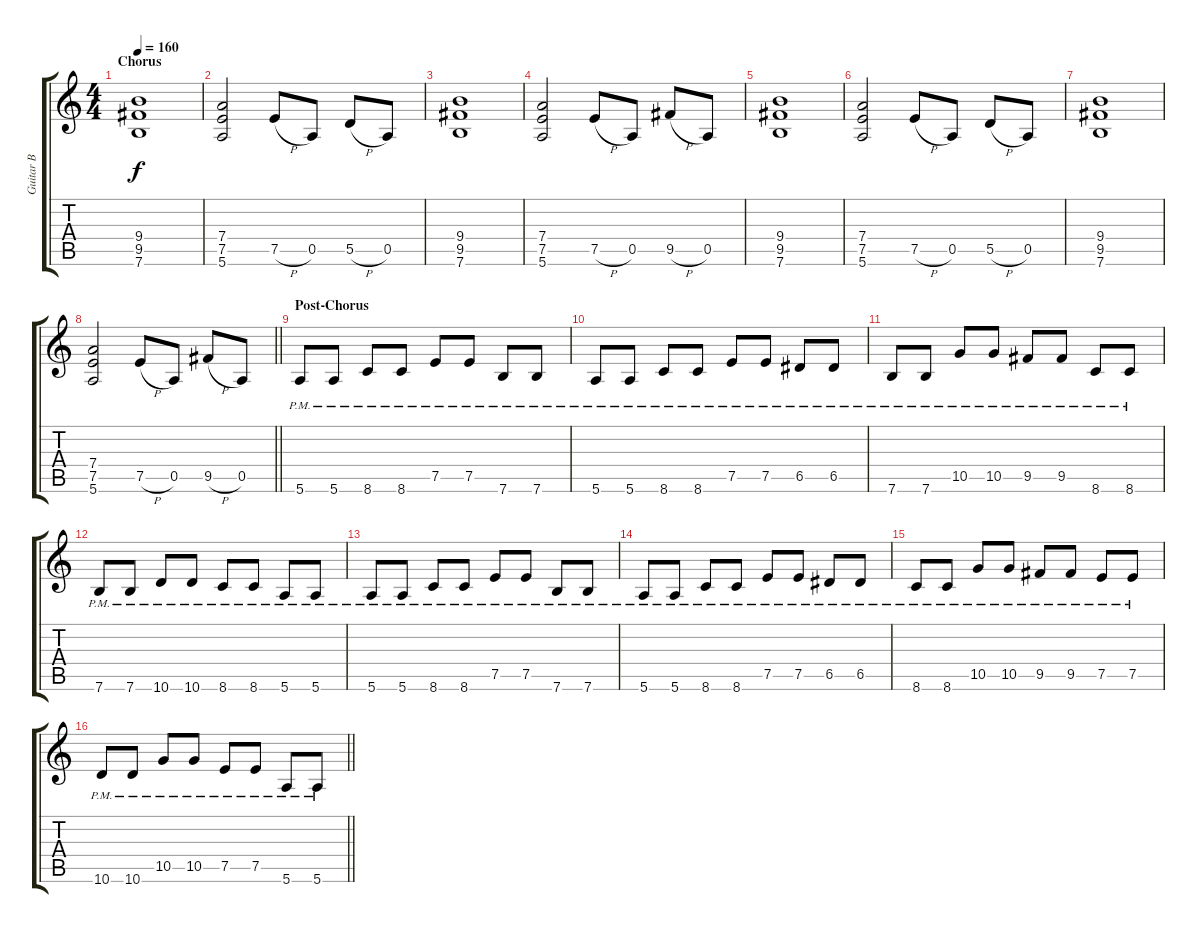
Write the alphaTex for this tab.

\track ("Guitar B" "Guitar B") {instrument distortionguitar}
\staff {score tabs}
\tuning (E4 B3 G3 D3 A2 E2) {hide}
\ts (4 4)
\section ("" "Chorus")
\tempo 160
\clef g2
\ks aminor
(9.4 9.5 7.6).1{dy f} |
(7.4 7.5 5.6).2 7.5{h}.8 0.5.8 5.5{h}.8 0.5.8 |
(9.4 9.5 7.6).1 |
(7.4 7.5 5.6).2 7.5{h}.8 0.5.8 9.5{h}.8 0.5.8 |
(9.4 9.5 7.6).1 |
(7.4 7.5 5.6).2 7.5{h}.8 0.5.8 5.5{h}.8 0.5.8 |
(9.4 9.5 7.6).1 |
\barLineRight lightlight
(7.4 7.5 5.6).2 7.5{h}.8 0.5.8 9.5{h}.8 0.5.8 |
\section ("" "Post-Chorus")
5.6{pm}.8 5.6{pm}.8 8.6{pm}.8 8.6{pm}.8 7.5{pm}.8 7.5{pm}.8 7.6{pm}.8 7.6{pm}.8 |
5.6{pm}.8 5.6{pm}.8 8.6{pm}.8 8.6{pm}.8 7.5{pm}.8 7.5{pm}.8 6.5{pm}.8 6.5{pm}.8 |
7.6{pm}.8 7.6{pm}.8 10.5{pm}.8 10.5{pm}.8 9.5{pm}.8 9.5{pm}.8 8.6{pm}.8 8.6{pm}.8 |
7.6{pm}.8 7.6{pm}.8 10.6{pm}.8 10.6{pm}.8 8.6{pm}.8 8.6{pm}.8 5.6{pm}.8 5.6{pm}.8 |
5.6{pm}.8 5.6{pm}.8 8.6{pm}.8 8.6{pm}.8 7.5{pm}.8 7.5{pm}.8 7.6{pm}.8 7.6{pm}.8 |
5.6{pm}.8 5.6{pm}.8 8.6{pm}.8 8.6{pm}.8 7.5{pm}.8 7.5{pm}.8 6.5{pm}.8 6.5{pm}.8 |
8.6{pm}.8 8.6{pm}.8 10.5{pm}.8 10.5{pm}.8 9.5{pm}.8 9.5{pm}.8 7.5{pm}.8 7.5{pm}.8 |
\barLineRight lightlight
10.6{pm}.8 10.6{pm}.8 10.5{pm}.8 10.5{pm}.8 7.5{pm}.8 7.5{pm}.8 5.6{pm}.8 5.6{pm}.8
